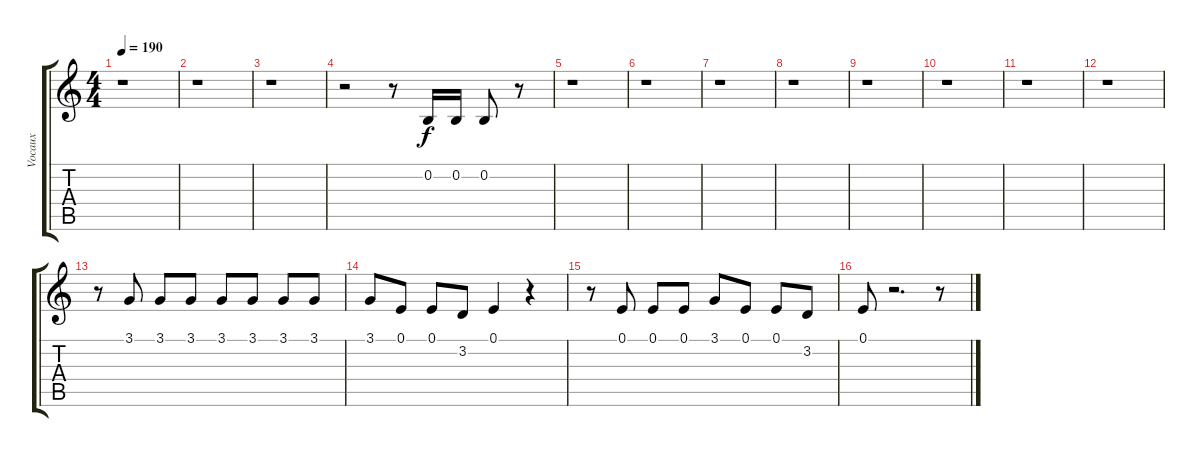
\track ("Vocaux" "Vocaux") {instrument lead6voice}
\staff {score tabs}
\tuning (E4 B3 G3 D3 A2 E2) {hide}
\ts (4 4)
\tempo 190
\clef g2
\ks c
r.1{dy f instrument lead6voice} |
r.1 |
r.1 |
r.2 r.8 0.2.16 0.2.16 0.2.8 r.8 |
r.1 |
r.1 |
r.1 |
r.1 |
r.1 |
r.1 |
r.1 |
r.1 |
r.8 3.1.8 3.1.8 3.1.8 3.1.8 3.1.8 3.1.8 3.1.8 |
3.1.8 0.1.8 0.1.8 3.2.8 0.1.4 r.4 |
r.8 0.1.8 0.1.8 0.1.8 3.1.8 0.1.8 0.1.8 3.2.8 |
0.1.8 r.2{d} r.8
